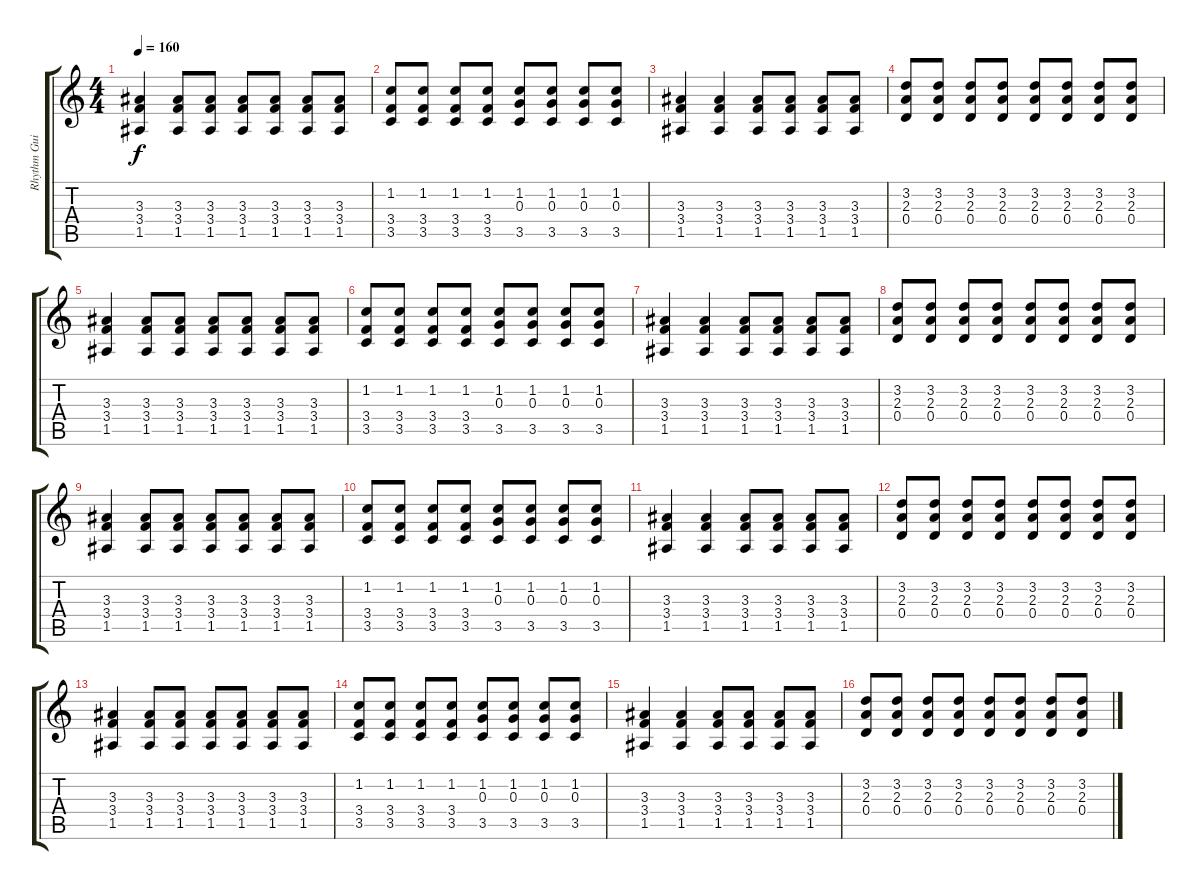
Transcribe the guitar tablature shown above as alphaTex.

\track ("Rhythm Guitar" "Rhythm Gui") {instrument overdrivenguitar}
\staff {score tabs}
\tuning (E4 B3 G3 D3 A2 E2) {hide}
\ts (4 4)
\tempo 160
\clef g2
\ks c
(3.3 3.4 1.5).4{dy f} (3.3 3.4 1.5).8 (3.3 3.4 1.5).8 (3.3 3.4 1.5).8 (3.3 3.4 1.5).8 (3.3 3.4 1.5).8 (3.3 3.4 1.5).8 |
(1.2 3.4 3.5).8 (1.2 3.4 3.5).8 (1.2 3.4 3.5).8 (1.2 3.4 3.5).8 (1.2 0.3 3.5).8 (1.2 0.3 3.5).8 (1.2 0.3 3.5).8 (1.2 0.3 3.5).8 |
(3.3 3.4 1.5).4 (3.3 3.4 1.5).4 (3.3 3.4 1.5).8 (3.3 3.4 1.5).8 (3.3 3.4 1.5).8 (3.3 3.4 1.5).8 |
(3.2 2.3 0.4).8 (3.2 2.3 0.4).8 (3.2 2.3 0.4).8 (3.2 2.3 0.4).8 (3.2 2.3 0.4).8 (3.2 2.3 0.4).8 (3.2 2.3 0.4).8 (3.2 2.3 0.4).8 |
(3.3 3.4 1.5).4 (3.3 3.4 1.5).8 (3.3 3.4 1.5).8 (3.3 3.4 1.5).8 (3.3 3.4 1.5).8 (3.3 3.4 1.5).8 (3.3 3.4 1.5).8 |
(1.2 3.4 3.5).8 (1.2 3.4 3.5).8 (1.2 3.4 3.5).8 (1.2 3.4 3.5).8 (1.2 0.3 3.5).8 (1.2 0.3 3.5).8 (1.2 0.3 3.5).8 (1.2 0.3 3.5).8 |
(3.3 3.4 1.5).4 (3.3 3.4 1.5).4 (3.3 3.4 1.5).8 (3.3 3.4 1.5).8 (3.3 3.4 1.5).8 (3.3 3.4 1.5).8 |
(3.2 2.3 0.4).8 (3.2 2.3 0.4).8 (3.2 2.3 0.4).8 (3.2 2.3 0.4).8 (3.2 2.3 0.4).8 (3.2 2.3 0.4).8 (3.2 2.3 0.4).8 (3.2 2.3 0.4).8 |
(3.3 3.4 1.5).4 (3.3 3.4 1.5).8 (3.3 3.4 1.5).8 (3.3 3.4 1.5).8 (3.3 3.4 1.5).8 (3.3 3.4 1.5).8 (3.3 3.4 1.5).8 |
(1.2 3.4 3.5).8 (1.2 3.4 3.5).8 (1.2 3.4 3.5).8 (1.2 3.4 3.5).8 (1.2 0.3 3.5).8 (1.2 0.3 3.5).8 (1.2 0.3 3.5).8 (1.2 0.3 3.5).8 |
(3.3 3.4 1.5).4 (3.3 3.4 1.5).4 (3.3 3.4 1.5).8 (3.3 3.4 1.5).8 (3.3 3.4 1.5).8 (3.3 3.4 1.5).8 |
(3.2 2.3 0.4).8 (3.2 2.3 0.4).8 (3.2 2.3 0.4).8 (3.2 2.3 0.4).8 (3.2 2.3 0.4).8 (3.2 2.3 0.4).8 (3.2 2.3 0.4).8 (3.2 2.3 0.4).8 |
(3.3 3.4 1.5).4 (3.3 3.4 1.5).8 (3.3 3.4 1.5).8 (3.3 3.4 1.5).8 (3.3 3.4 1.5).8 (3.3 3.4 1.5).8 (3.3 3.4 1.5).8 |
(1.2 3.4 3.5).8 (1.2 3.4 3.5).8 (1.2 3.4 3.5).8 (1.2 3.4 3.5).8 (1.2 0.3 3.5).8 (1.2 0.3 3.5).8 (1.2 0.3 3.5).8 (1.2 0.3 3.5).8 |
(3.3 3.4 1.5).4 (3.3 3.4 1.5).4 (3.3 3.4 1.5).8 (3.3 3.4 1.5).8 (3.3 3.4 1.5).8 (3.3 3.4 1.5).8 |
(3.2 2.3 0.4).8 (3.2 2.3 0.4).8 (3.2 2.3 0.4).8 (3.2 2.3 0.4).8 (3.2 2.3 0.4).8 (3.2 2.3 0.4).8 (3.2 2.3 0.4).8 (3.2 2.3 0.4).8
